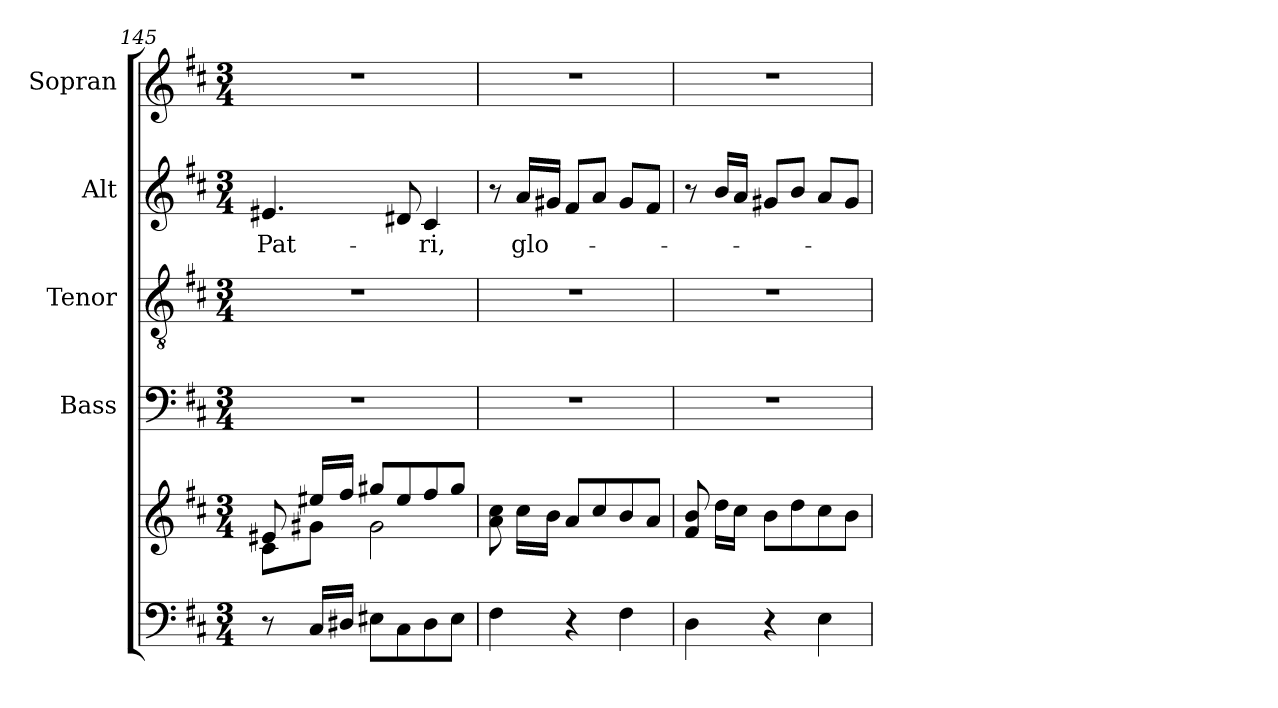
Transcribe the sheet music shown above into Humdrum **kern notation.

**kern	**kern	**kern	**kern	**kern	**text	**kern
*part5	*part5	*part4	*part3	*part2	*part2	*part1
*staff6	*staff5	*staff4	*staff3	*staff2	*staff2	*staff1
*	*	*I"Bass	*I"Tenor	*I"Alt	*	*I"Sopran
*	*	*I'B.	*I'T.	*I'A.	*	*I'S.
*clefF4	*clefG2	*clefF4	*clefGv2	*clefG2	*	*clefG2
*k[f#c#]	*k[f#c#]	*k[f#c#]	*k[f#c#]	*k[f#c#]	*	*k[f#c#]
*D:	*D:	*D:	*D:	*D:	*	*D:
*M3/4	*M3/4	*M3/4	*M3/4	*M3/4	*	*M3/4
=145	=145	=145	=145	=145	=145	=145
*	*^	*	*	*	*	*
!	!	!	!	!	!	!LO:LY:b	!
8r	8e#X/	8c#\L	2.r	2.r	4.e#X/	Pat-	2.r
16C#/LL	16ee#X/LL	8g#X\J	.	.	.	.	.
16D#X/JJ	16ff#/JJ	.	.	.	.	.	.
8E#X\L	8gg#X/L	2g#\	.	.	.	.	.
8C#\	8ee#/	.	.	.	8d#X/	.	.
!	!	!	!	!	!	!LO:LY:b	!
8D#\	8ff#/	.	.	.	4c#/	-ri,	.
8E#\J	8gg#/J	.	.	.	.	.	.
*	*v	*v	*	*	*	*	*
=146	=146	=146	=146	=146	=146	=146
4F#\	8a\ 8cc#\	2.r	2.r	8r	.	2.r
!	!	!	!	!	!LO:LY:b	!
.	16cc#\LL	.	.	16a/LL	glo-	.
.	16b\JJ	.	.	16g#X/JJ	.	.
4r	8a/L	.	.	8f#/L	.	.
.	8cc#/	.	.	8a/J	.	.
4F#\	8b/	.	.	8g#/L	.	.
.	8a/J	.	.	8f#/J	.	.
=147	=147	=147	=147	=147	=147	=147
4D\	8f#/ 8b/	2.r	2.r	8r	.	2.r
.	16dd\LL	.	.	16b/LL	.	.
.	16cc#\JJ	.	.	16a/JJ	.	.
4r	8b\L	.	.	8g#X/L	.	.
.	8dd\	.	.	8b/J	.	.
4E\	8cc#\	.	.	8a/L	.	.
.	8b\J	.	.	8g#/J	.	.
=	=	=	=	=	=	=
*-	*-	*-	*-	*-	*-	*-
